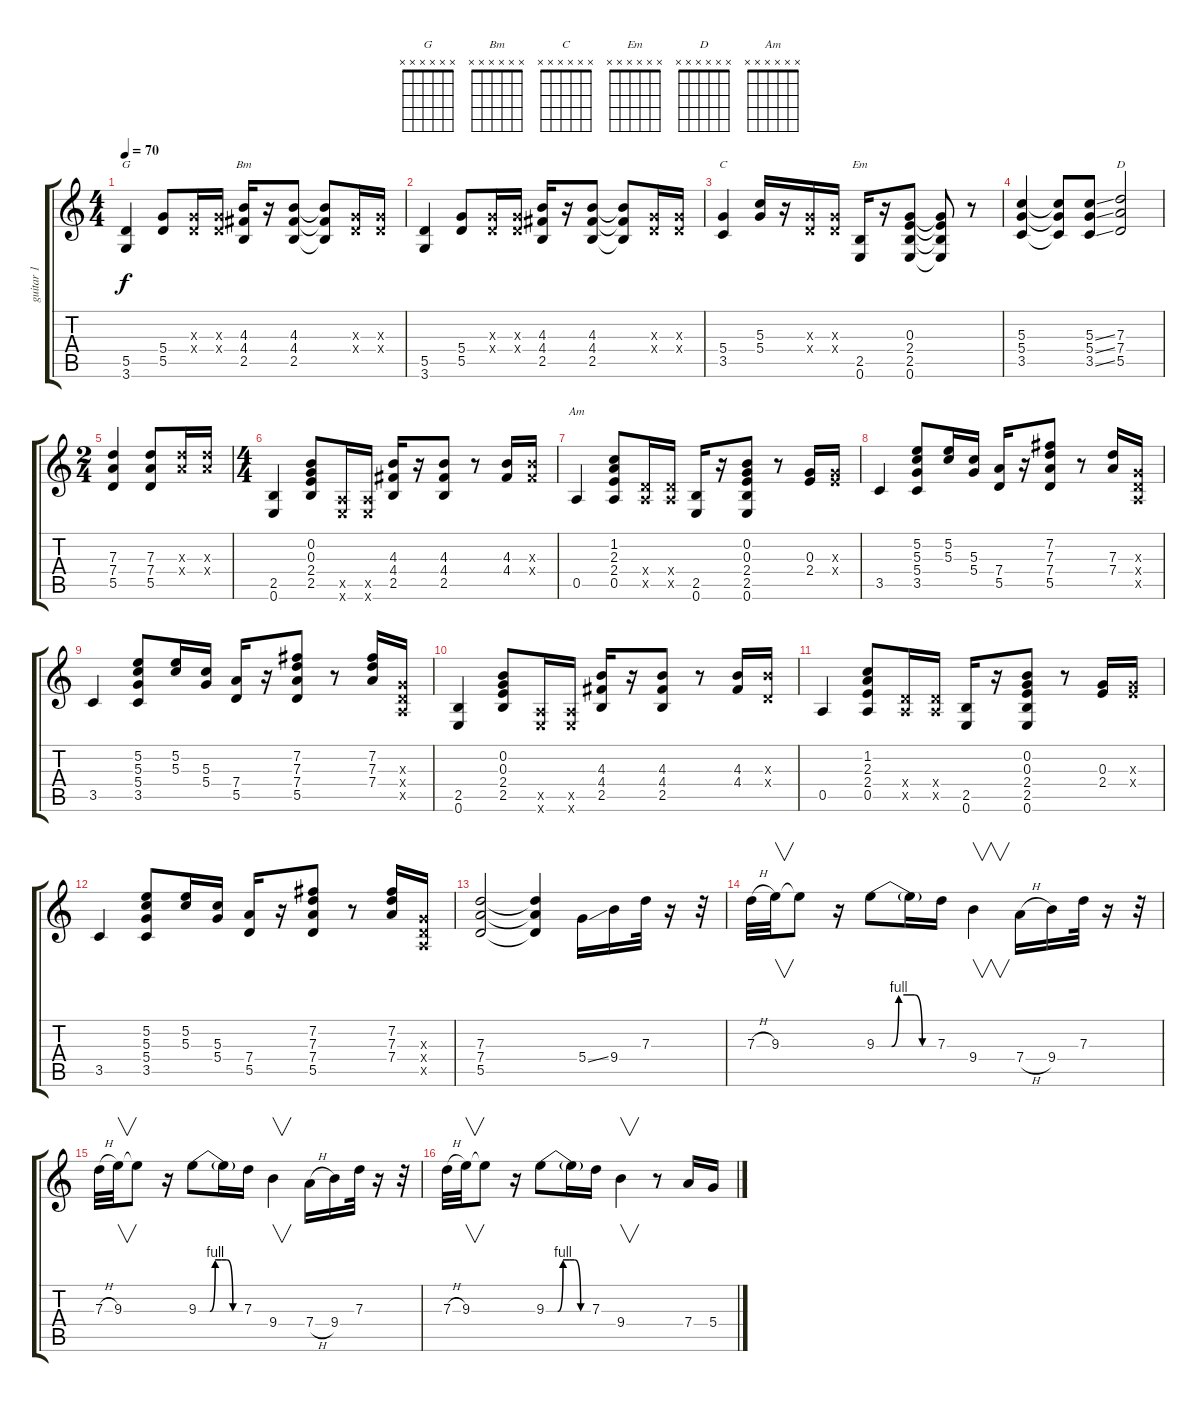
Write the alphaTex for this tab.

\track ("guitar 1" "guitar 1") {instrument overdrivenguitar}
\staff {score tabs}
\tuning (E4 B3 G3 D3 A2 E2) {hide}
\chord ("G" x x x x x x) {firstfret 0}
\chord ("Bm" x x x x x x) {firstfret 0}
\chord ("C" x x x x x x) {firstfret 0}
\chord ("Em" x x x x x x) {firstfret 0}
\chord ("D" x x x x x x) {firstfret 0}
\chord ("Am" x x x x x x) {firstfret 0}
\ts (4 4)
\tempo 70
\clef g2
\ks c
(5.5 3.6).4{ch "G" dy f} (5.4 5.5).8 (0.3{x} 0.4{x}).16 (0.3{x} 0.4{x}).16 (4.3 4.4 2.5).16{ch "Bm"} r.16 (4.3 4.4 2.5).8 (4.3{t} 4.4{t} 2.5{t}).8 (0.3{x} 0.4{x}).16 (0.3{x} 0.4{x}).16 |
(5.5 3.6).4 (5.4 5.5).8 (0.3{x} 0.4{x}).16 (0.3{x} 0.4{x}).16 (4.3 4.4 2.5).16 r.16 (4.3 4.4 2.5).8 (4.3{t} 4.4{t} 2.5{t}).8 (0.3{x} 0.4{x}).16 (0.3{x} 0.4{x}).16 |
(5.4 3.5).4{ch "C"} (5.3 5.4).16 r.16 (0.3{x} 0.4{x}).16 (0.3{x} 0.4{x}).16 (2.5 0.6).16{ch "Em"} r.16 (0.3 2.4 2.5 0.6).8 (0.3{t} 2.4{t} 2.5{t} 0.6{t}).8 r.8 |
(5.3 5.4 3.5).4 (5.3{t} 5.4{t} 3.5{t}).8 (5.3{ss} 5.4{ss} 3.5{ss}).8 (7.3 7.4 5.5).2{ch "D"} |
\ts (2 4)
(7.3 7.4 5.5).4 (7.3 7.4 5.5).8 (7.3{x} 7.4{x}).16 (7.3{x} 7.4{x}).16 |
\ts (4 4)
(2.5 0.6).4 (0.2 0.3 2.4 2.5).8 (0.5{x} 0.6{x}).16 (0.5{x} 0.6{x}).16 (4.3 4.4 2.5).16 r.16 (4.3 4.4 2.5).8 r.8 (4.3 4.4).16 (4.3{x} 4.4{x}).16 |
0.5.4{ch "Am"} (1.2 2.3 2.4 0.5).8 (0.4{x} 0.5{x}).16 (0.4{x} 0.5{x}).16 (2.5 0.6).16 r.16 (0.2 0.3 2.4 2.5 0.6).8 r.8 (0.3 2.4).16 (0.3{x} 2.4{x}).16 |
3.5.4 (5.2 5.3 5.4 3.5).8 (5.2 5.3).16 (5.3 5.4).16 (7.4 5.5).16 r.16 (7.2 7.3 7.4 5.5).8 r.8 (7.3 7.4).16 (0.3{x} 0.4{x} 0.5{x}).16 |
3.5.4 (5.2 5.3 5.4 3.5).8 (5.2 5.3).16 (5.3 5.4).16 (7.4 5.5).16 r.16 (7.2 7.3 7.4 5.5).8 r.8 (7.2 7.3 7.4).16 (0.3{x} 0.4{x} 0.5{x}).16 |
(2.5 0.6).4 (0.2 0.3 2.4 2.5).8 (0.5{x} 0.6{x}).16 (0.5{x} 0.6{x}).16 (4.3 4.4 2.5).16 r.16 (4.3 4.4 2.5).8 r.8 (4.3 4.4).16 (4.3{x} 0.4{x}).16 |
0.5.4 (1.2 2.3 2.4 0.5).8 (0.4{x} 0.5{x}).16 (0.4{x} 0.5{x}).16 (2.5 0.6).16 r.16 (0.2 0.3 2.4 2.5 0.6).8 r.8 (0.3 2.4).16 (0.3{x} 2.4{x}).16 |
3.5.4 (5.2 5.3 5.4 3.5).8 (5.2 5.3).16 (5.3 5.4).16 (7.4 5.5).16 r.16 (7.2 7.3 7.4 5.5).8 r.8 (7.2 7.3 7.4).16 (0.3{x} 0.4{x} 0.5{x}).16 |
(7.3 7.4 5.5).2 (7.3{t} 7.4{t} 5.5{t}).4 5.4{ss}.16{volume 16 instrument overdrivenguitar} 9.4.16 7.3.32 r.16 r.32 |
7.3{h}.32 9.3.32{v} 9.3{t}.8 r.16 9.3{be (custom 0 0 10 0 15 0 22 4 30 4 37 4 45 0 50 0 60 0)}.8 9.3{t}.16 7.3.16 9.4.4{v} 7.4{h}.16 9.4.16 7.3.32 r.16 r.32 |
7.3{h}.32 9.3.32{v} 9.3{t}.8 r.16 9.3{be (custom 0 0 10 0 15 0 22 4 30 4 37 4 45 0 50 0 60 0)}.8 9.3{t}.16 7.3.16 9.4.4{v} 7.4{h}.16 9.4.16 7.3.32 r.16 r.32 |
7.3{h}.32 9.3.32{v} 9.3{t}.8 r.16 9.3{be (custom 0 0 10 0 15 0 22 4 30 4 37 4 45 0 50 0 60 0)}.8 9.3{t}.16 7.3.16 9.4.4{v} r.8 7.4.16 5.4.16
